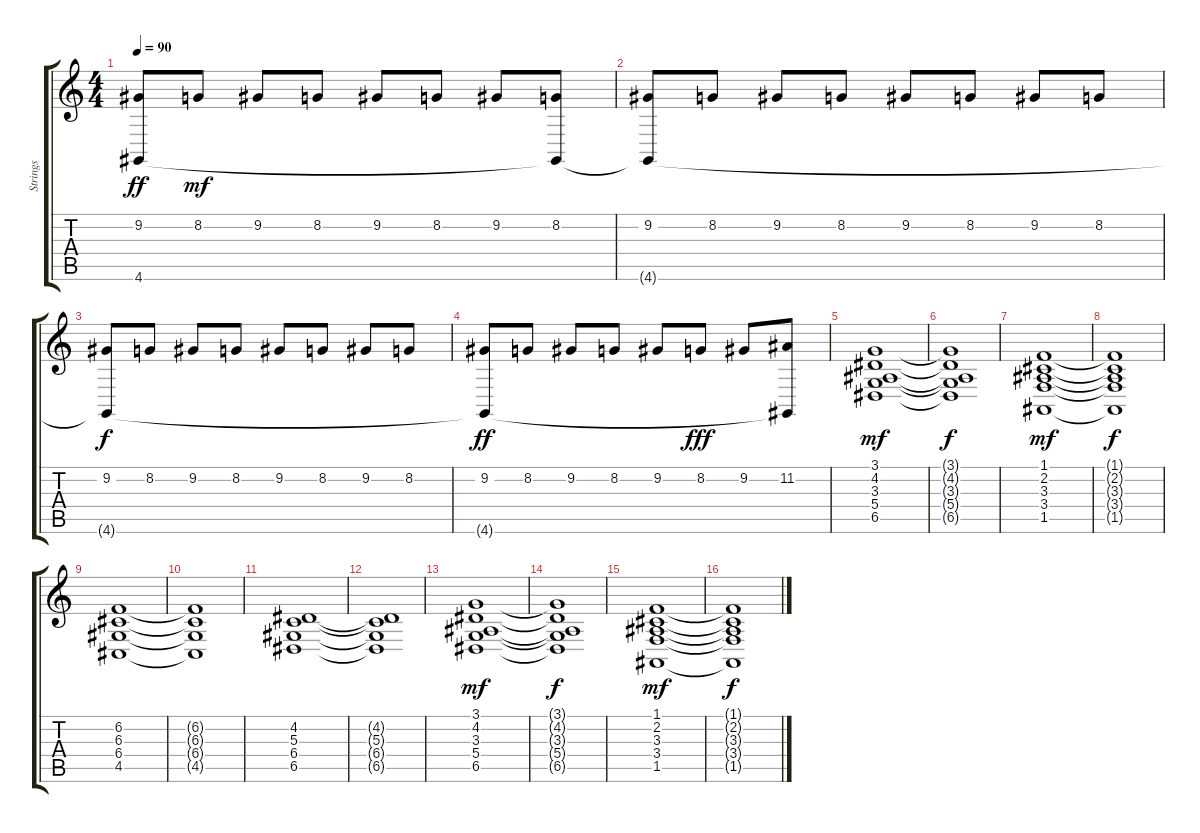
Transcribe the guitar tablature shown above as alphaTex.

\track ("Strings" "Strings") {instrument tremolostrings}
\staff {score tabs}
\tuning (E4 B3 G3 D3 A2 E2) {hide}
\ts (4 4)
\tempo 90
\clef g2
\ks c
(9.2 4.6).8{dy ff} 8.2.8{dy mf} 9.2.8 8.2.8 9.2.8 8.2.8 9.2.8 (8.2 4.6{t}).8 |
(9.2 4.6{t}).8 8.2.8 9.2.8 8.2.8 9.2.8 8.2.8 9.2.8 8.2.8 |
(9.2 4.6{t}).8{dy f} 8.2.8 9.2.8 8.2.8 9.2.8 8.2.8 9.2.8 8.2.8 |
(9.2 4.6{t}).8{dy ff} 8.2.8 9.2.8 8.2.8 9.2.8 8.2.8{dy fff} 9.2.8 (11.2 4.6{t}).8 |
(3.1 4.2 3.3 5.4 6.5).1{dy mf} |
(3.1{t} 4.2{t} 3.3{t} 5.4{t} 6.5{t}).1{dy f} |
(1.1 2.2 3.3 3.4 1.5).1{dy mf} |
(1.1{t} 2.2{t} 3.3{t} 3.4{t} 1.5{t}).1{dy f} |
(6.2 6.3 6.4 4.5).1 |
(6.2{t} 6.3{t} 6.4{t} 4.5{t}).1 |
(4.2 5.3 6.4 6.5).1 |
(4.2{t} 5.3{t} 6.4{t} 6.5{t}).1 |
(3.1 4.2 3.3 5.4 6.5).1{dy mf} |
(3.1{t} 4.2{t} 3.3{t} 5.4{t} 6.5{t}).1{dy f} |
(1.1 2.2 3.3 3.4 1.5).1{dy mf} |
(1.1{t} 2.2{t} 3.3{t} 3.4{t} 1.5{t}).1{dy f}
